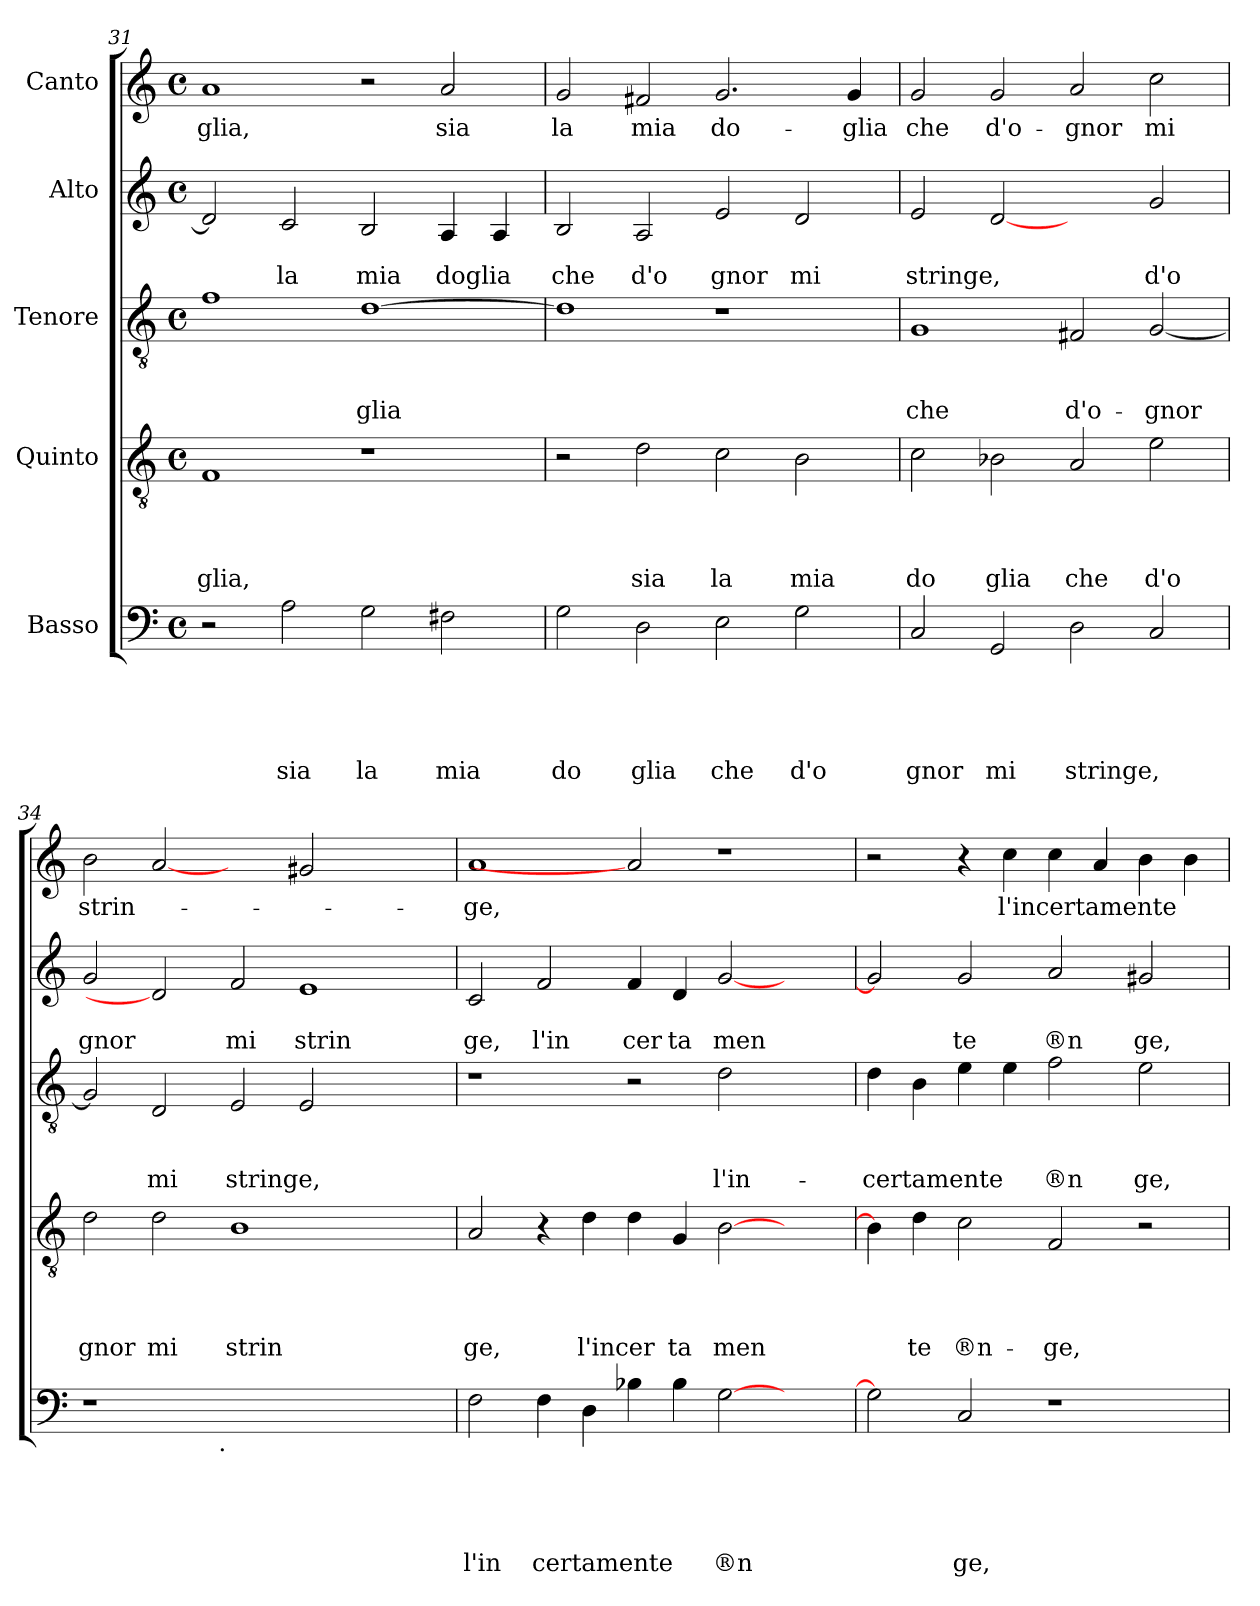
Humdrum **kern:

**kern	**text	**text	**text	**text	**text	**kern	**text	**text	**text	**text	**kern	**text	**text	**text	**kern	**text	**text	**kern	**text
*part5	*part5	*part5	*part5	*part5	*part5	*part4	*part4	*part4	*part4	*part4	*part3	*part3	*part3	*part3	*part2	*part2	*part2	*part1	*part1
*staff5	*staff5	*staff5	*staff5	*staff5	*staff5	*staff4	*staff4	*staff4	*staff4	*staff4	*staff3	*staff3	*staff3	*staff3	*staff2	*staff2	*staff2	*staff1	*staff1
*I"Basso	*	*	*	*	*	*I"Quinto	*	*	*	*	*I"Tenore	*	*	*	*I"Alto	*	*	*I"Canto	*
*clefF4	*	*	*	*	*	*clefGv2	*	*	*	*	*clefGv2	*	*	*	*clefG2	*	*	*clefG2	*
*k[]	*	*	*	*	*	*k[]	*	*	*	*	*k[]	*	*	*	*k[]	*	*	*k[]	*
*C:	*	*	*	*	*	*C:	*	*	*	*	*C:	*	*	*	*C:	*	*	*C:	*
*M4/4	*	*	*	*	*	*M4/4	*	*	*	*	*M4/4	*	*	*	*M4/4	*	*	*M4/4	*
*met(c)	*	*	*	*	*	*met(c)	*	*	*	*	*met(c)	*	*	*	*met(c)	*	*	*met(c)	*
=31	=31	=31	=31	=31	=31	=31	=31	=31	=31	=31	=31	=31	=31	=31	=31	=31	=31	=31	=31
!	!	!	!	!	!	!	!	!	!	!LO:LY:b	!	!	!	!	!	!	!	!	!LO:LY:b
2r	.	.	.	.	.	1F	.	.	.	glia,	1f	.	.	.	2d/]	.	.	1a	-glia,
!	!	!	!	!	!LO:LY:b	!	!	!	!	!	!	!	!	!	!	!	!LO:LY:b	!	!
2A\	.	.	.	.	sia	.	.	.	.	.	.	.	.	.	2c/	.	la	.	.
!	!	!	!	!	!LO:LY:b	!	!	!	!	!	!	!	!	!LO:LY:b	!	!	!LO:LY:b	!	!
2G\	.	.	.	.	la	1r	.	.	.	.	[>1d	.	.	-glia	2B/	.	mia	2r	.
!	!	!	!	!	!LO:LY:b	!	!	!	!	!	!	!	!	!	!	!	!LO:LY:b	!	!LO:LY:b
2F#X\	.	.	.	.	mia	.	.	.	.	.	.	.	.	.	4A/	.	doglia	2a/	sia
.	.	.	.	.	.	.	.	.	.	.	.	.	.	.	4A/	.	.	.	.
=32	=32	=32	=32	=32	=32	=32	=32	=32	=32	=32	=32	=32	=32	=32	=32	=32	=32	=32	=32
!	!	!	!	!	!LO:LY:b	!	!	!	!	!	!	!	!	!	!	!	!LO:LY:b	!	!LO:LY:b
2G\	.	.	.	.	do	2r	.	.	.	.	1d]	.	.	.	2B/	.	che	2g/	la
!	!	!	!	!	!LO:LY:b	!	!	!	!	!LO:LY:b	!	!	!	!	!	!	!LO:LY:b	!	!LO:LY:b
2D\	.	.	.	.	glia	2d\	.	.	.	sia	.	.	.	.	2A/	.	d'o	2f#X/	mia
!	!	!	!	!	!LO:LY:b	!	!	!	!	!LO:LY:b	!	!	!	!	!	!	!LO:LY:b	!	!LO:LY:b
2E\	.	.	.	.	che	2c\	.	.	.	la	1r	.	.	.	2e/	.	gnor	2.g/	do-
!	!	!	!	!	!LO:LY:b	!	!	!	!	!LO:LY:b	!	!	!	!	!	!	!LO:LY:b	!	!
2G\	.	.	.	.	d'o	2B\	.	.	.	mia	.	.	.	.	2d/	.	mi	.	.
!	!	!	!	!	!	!	!	!	!	!	!	!	!	!	!	!	!	!	!LO:LY:b
.	.	.	.	.	.	.	.	.	.	.	.	.	.	.	.	.	.	4g/	-glia
=33	=33	=33	=33	=33	=33	=33	=33	=33	=33	=33	=33	=33	=33	=33	=33	=33	=33	=33	=33
!	!	!	!	!	!LO:LY:b	!	!	!	!	!LO:LY:b	!	!	!	!LO:LY:b	!	!	!LO:LY:b	!	!LO:LY:b
2C/	.	.	.	.	gnor	2c\	.	.	.	do	1G	.	.	che	2e/	.	stringe,	2g/	che
!	!	!	!	!	!LO:LY:b	!	!	!	!	!LO:LY:b	!	!	!	!	!	!	!	!	!LO:LY:b
2GG/	.	.	.	.	mi	2B-X\	.	.	.	glia	.	.	.	.	[2d	.	.	2g/	d'o-
!	!	!	!	!	!LO:LY:b	!	!	!	!	!LO:LY:b	!	!	!	!LO:LY:b	!	!	!	!	!LO:LY:b
2D\	.	.	.	.	stringe,	2A/	.	.	.	che	2F#X/	.	.	d'o-	2ryy	.	.	2a/	-gnor
!	!	!	!	!	!	!	!	!	!	!LO:LY:b	!	!	!	!LO:LY:b	!	!	!LO:LY:b	!	!LO:LY:b
2C/	.	.	.	.	.	2e\	.	.	.	d'o	[<2G/	.	.	-gnor	2g/	.	d'o	2cc\	mi
=34	=34	=34	=34	=34	=34	=34	=34	=34	=34	=34	=34	=34	=34	=34	=34	=34	=34	=34	=34
!	!	!	!	!	!	!	!	!	!	!LO:LY:b	!	!	!	!	!	!	!LO:LY:b	!	!LO:LY:b
*^	*	*	*	*	*	*	*	*	*	*	*	*	*	*	*	*	*	*	*
1r	2ryy	.	.	.	.	.	2d\	.	.	.	gnor	2G/]	.	.	.	2g/	.	gnor	2b\	strin-
!	!	!	!	!	!	!	!	!	!	!	!LO:LY:b	!	!	!	!LO:LY:b	!	!	!	!	!
.	4...ryy	.	.	.	.	.	2d\	.	.	.	mi	2D/	.	.	mi	2d]	.	.	[2a	.
!	!LO:TX:b:t=.	!	!	!	!	!	!	!	!	!	!	!	!	!	!	!	!	!	!	!
.	1ryy	.	.	.	.	.	.	.	.	.	.	.	.	.	.	.	.	.	.	.
!	!	!	!	!	!	!	!	!	!	!	!LO:LY:b	!	!	!	!LO:LY:b	!	!	!LO:LY:b	!	!
1.ryy	.	.	.	.	.	.	1B	.	.	.	strin	2E/	.	.	stringe,	2f/	.	mi	2ryy	.
!	!	!	!	!	!	!	!	!	!	!	!	!	!	!	!	!	!	!LO:LY:b	!	!
.	.	.	.	.	.	.	.	.	.	.	.	2E/	.	.	.	1e	.	strin	2g#X/	.
.	2ryy	.	.	.	.	.	.	.	.	.	.	.	.	.	.	.	.	.	.	.
.	.	.	.	.	.	.	2ryy	.	.	.	.	2ryy	.	.	.	.	.	.	2ryy	.
.	32ryy	.	.	.	.	.	.	.	.	.	.	.	.	.	.	.	.	.	.	.
=35	=35	=35	=35	=35	=35	=35	=35	=35	=35	=35	=35	=35	=35	=35	=35	=35	=35	=35	=35	=35
!	!	!	!	!	!	!LO:LY:b	!	!	!	!	!LO:LY:b	!	!	!	!	!	!	!LO:LY:b	!	!LO:LY:b
*v	*v	*	*	*	*	*	*	*	*	*	*	*	*	*	*	*	*	*	*	*
2F\	.	.	.	.	l'in	2A/	.	.	.	ge,	1r	.	.	.	2c/	.	ge,	1a	-ge,
!	!	!	!	!	!LO:LY:b	!	!	!	!	!	!	!	!	!	!	!	!LO:LY:b	!	!
4F\	.	.	.	.	certamente	4r	.	.	.	.	.	.	.	.	2f/	.	l'in	.	.
!	!	!	!	!	!	!	!	!	!	!LO:LY:b	!	!	!	!	!	!	!	!	!
4D\	.	.	.	.	.	4d\	.	.	.	l'incer	.	.	.	.	.	.	.	.	.
!	!	!	!	!	!	!	!	!	!	!	!	!	!	!	!	!	!LO:LY:b	!	!
4B-X\	.	.	.	.	.	4d\	.	.	.	.	2r	.	.	.	4f/	.	cer	2a]	.
!	!	!	!	!	!	!	!	!	!	!LO:LY:b	!	!	!	!	!	!	!LO:LY:b	!	!
4B-\	.	.	.	.	.	4G/	.	.	.	ta	.	.	.	.	4d/	.	ta	.	.
!	!	!	!	!	!LO:LY:b	!	!	!	!	!LO:LY:b	!	!	!	!LO:LY:b	!	!	!LO:LY:b	!	!
[>2G\	.	.	.	.	®n	[>2B\	.	.	.	men	2d\	.	.	l'in-	[>2g/	.	men	1r	.
2ryy	.	.	.	.	.	2ryy	.	.	.	.	2ryy	.	.	.	2ryy	.	.	.	.
!!LO:PB:g=z
=36	=36	=36	=36	=36	=36	=36	=36	=36	=36	=36	=36	=36	=36	=36	=36	=36	=36	=36	=36
!	!	!	!	!	!	!	!	!	!	!	!	!	!	!LO:LY:b	!	!	!	!	!
2G\]	.	.	.	.	.	4B\]	.	.	.	.	4d\	.	.	-certamente	2g/]	.	.	2r	.
!	!	!	!	!	!	!	!	!	!	!LO:LY:b	!	!	!	!	!	!	!	!	!
.	.	.	.	.	.	4d\	.	.	.	te	4B\	.	.	.	.	.	.	.	.
!	!	!	!	!	!LO:LY:b	!	!	!	!	!LO:LY:b	!	!	!	!	!	!	!LO:LY:b	!	!
2C/	.	.	.	.	ge,	2c\	.	.	.	®n-	4e\	.	.	.	2g/	.	te	4r	.
!	!	!	!	!	!	!	!	!	!	!	!	!	!	!	!	!	!	!	!LO:LY:b
.	.	.	.	.	.	.	.	.	.	.	4e\	.	.	.	.	.	.	4cc\	l'incertamente
!	!	!	!	!	!	!	!	!	!	!LO:LY:b	!	!	!	!LO:LY:b	!	!	!LO:LY:b	!	!
1r	.	.	.	.	.	2F/	.	.	.	-ge,	2f\	.	.	®n	2a/	.	®n	4cc\	.
.	.	.	.	.	.	.	.	.	.	.	.	.	.	.	.	.	.	4a/	.
!	!	!	!	!	!	!	!	!	!	!	!	!	!	!LO:LY:b	!	!	!LO:LY:b	!	!
.	.	.	.	.	.	2r	.	.	.	.	2e\	.	.	ge,	2g#X/	.	ge,	4b\	.
.	.	.	.	.	.	.	.	.	.	.	.	.	.	.	.	.	.	4b\	.
=	=	=	=	=	=	=	=	=	=	=	=	=	=	=	=	=	=	=	=
*-	*-	*-	*-	*-	*-	*-	*-	*-	*-	*-	*-	*-	*-	*-	*-	*-	*-	*-	*-
